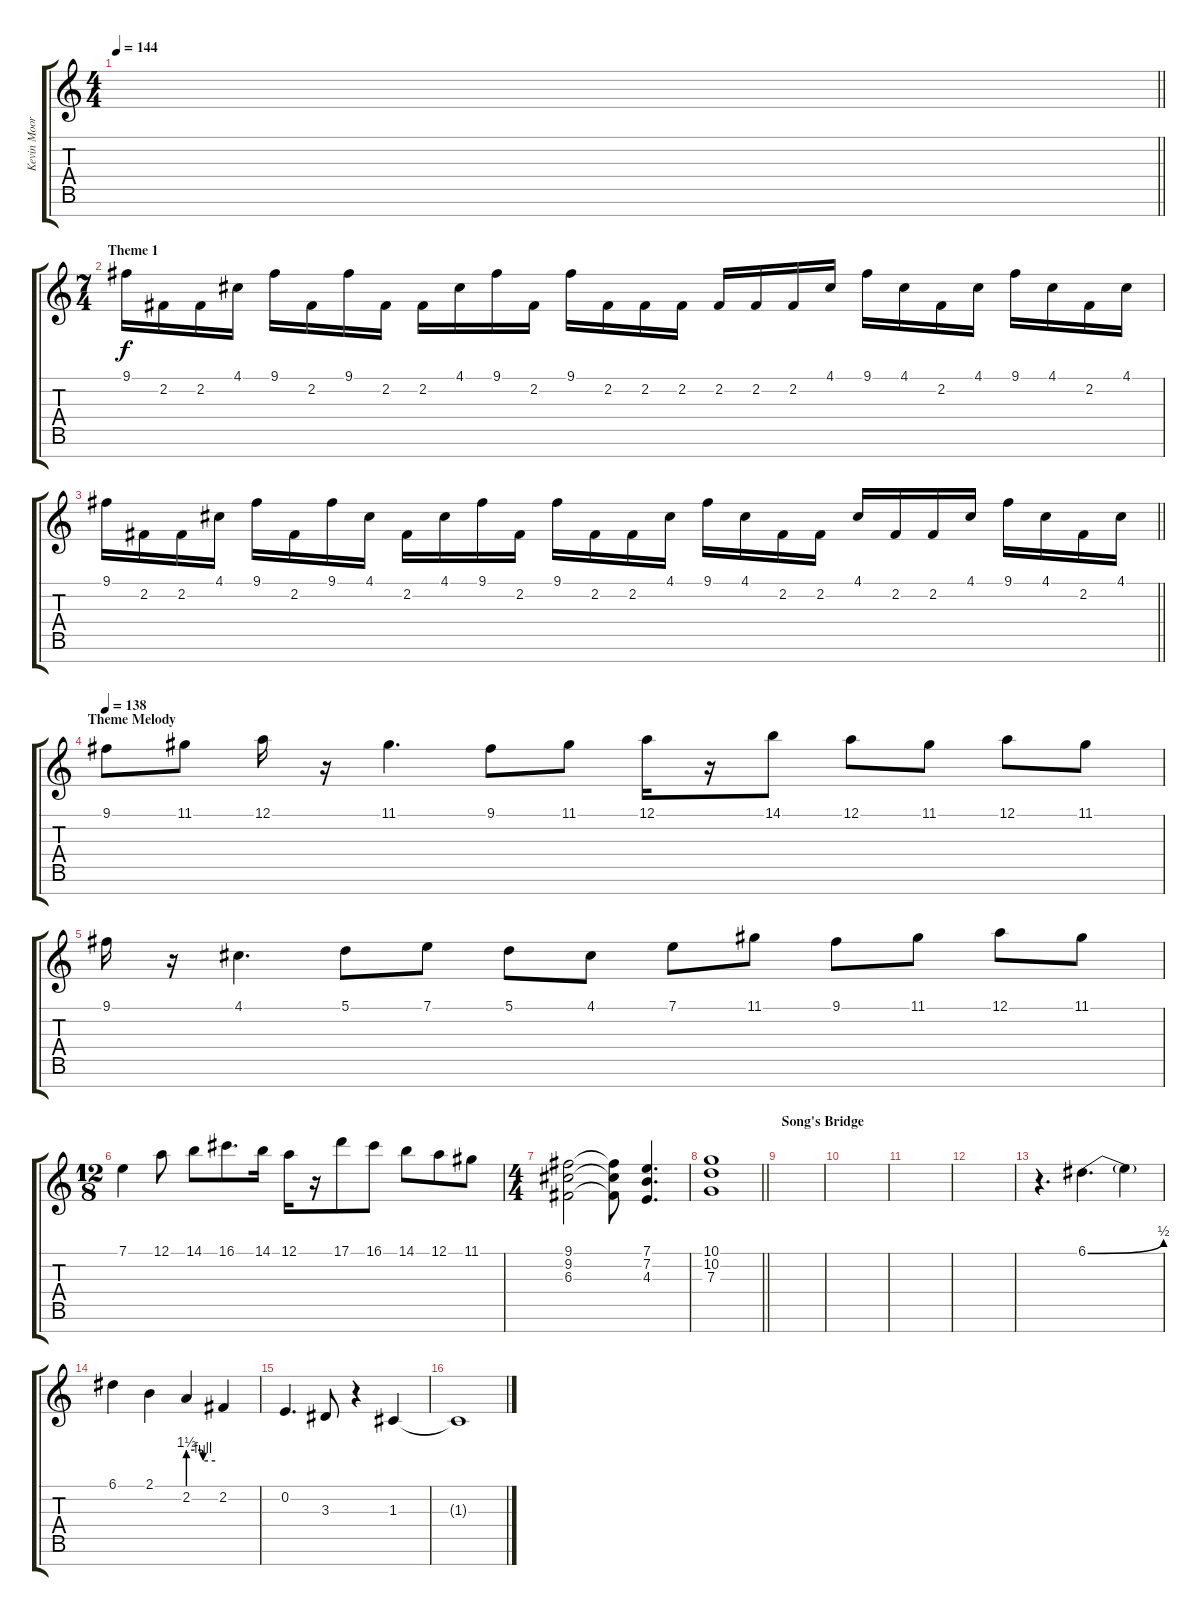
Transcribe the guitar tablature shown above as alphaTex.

\track ("Kevin Moore - 2" "Kevin Moor") {instrument voiceoohs}
\staff {score tabs}
\tuning (A4 E4 C4 G3 D3 A2 E2) {hide}
\ts (4 4)
\tempo 144
\clef g2
\barLineRight lightlight
\ks c
|
\ts (7 4)
\section ("" "Theme 1")
9.1.16{volume 9 instrument ocarina} 2.2.16 2.2.16 4.1.16 9.1.16 2.2.16 9.1.16 2.2.16 2.2.16 4.1.16 9.1.16 2.2.16 9.1.16 2.2.16 2.2.16 2.2.16 2.2.16 2.2.16 2.2.16 4.1.16 9.1.16 4.1.16 2.2.16 4.1.16 9.1.16 4.1.16 2.2.16 4.1.16 |
\barLineRight lightlight
9.1.16 2.2.16 2.2.16 4.1.16 9.1.16 2.2.16 9.1.16 4.1.16 2.2.16 4.1.16 9.1.16 2.2.16 9.1.16 2.2.16 2.2.16 4.1.16 9.1.16 4.1.16 2.2.16 2.2.16 4.1.16 2.2.16 2.2.16 4.1.16 9.1.16 4.1.16 2.2.16 4.1.16 |
\section ("" "Theme Melody")
\tempo 138
9.1.8{instrument panflute} 11.1.8 12.1.16 r.16 11.1.4{d} 9.1.8 11.1.8 12.1.16 r.16 14.1.8 12.1.8 11.1.8 12.1.8 11.1.8 |
9.1.16 r.16 4.1.4{d} 5.1.8 7.1.8 5.1.8 4.1.8 7.1.8 11.1.8 9.1.8 11.1.8 12.1.8 11.1.8 |
\ts (12 8)
7.1.4 12.1.8 14.1.8 16.1.8{d} 14.1.16 12.1.16 r.16 17.1.8 16.1.8 14.1.8 12.1.8 11.1.8 |
\ts (4 4)
(9.1 9.2 6.3).2{instrument lead2sawtooth} (9.1{t} 9.2{t} 6.3{t}).8 (7.1 7.2 4.3).4{d} |
\barLineRight lightlight
(10.1 10.2 7.3).1 |
\section ("" "Song's Bridge")
|
|
|
|
r.4{d volume 15 instrument pad7halo} 6.1{be (bend 0 0 60 2)}.4{d} 6.1{t}.4 |
6.1.4 2.1.4 2.2{be (custom 0 6 30 6 33 4 60 4)}.4 2.2.4 |
0.2.4{d} 3.3.8 r.4 1.3.4 |
1.3{t}.1
